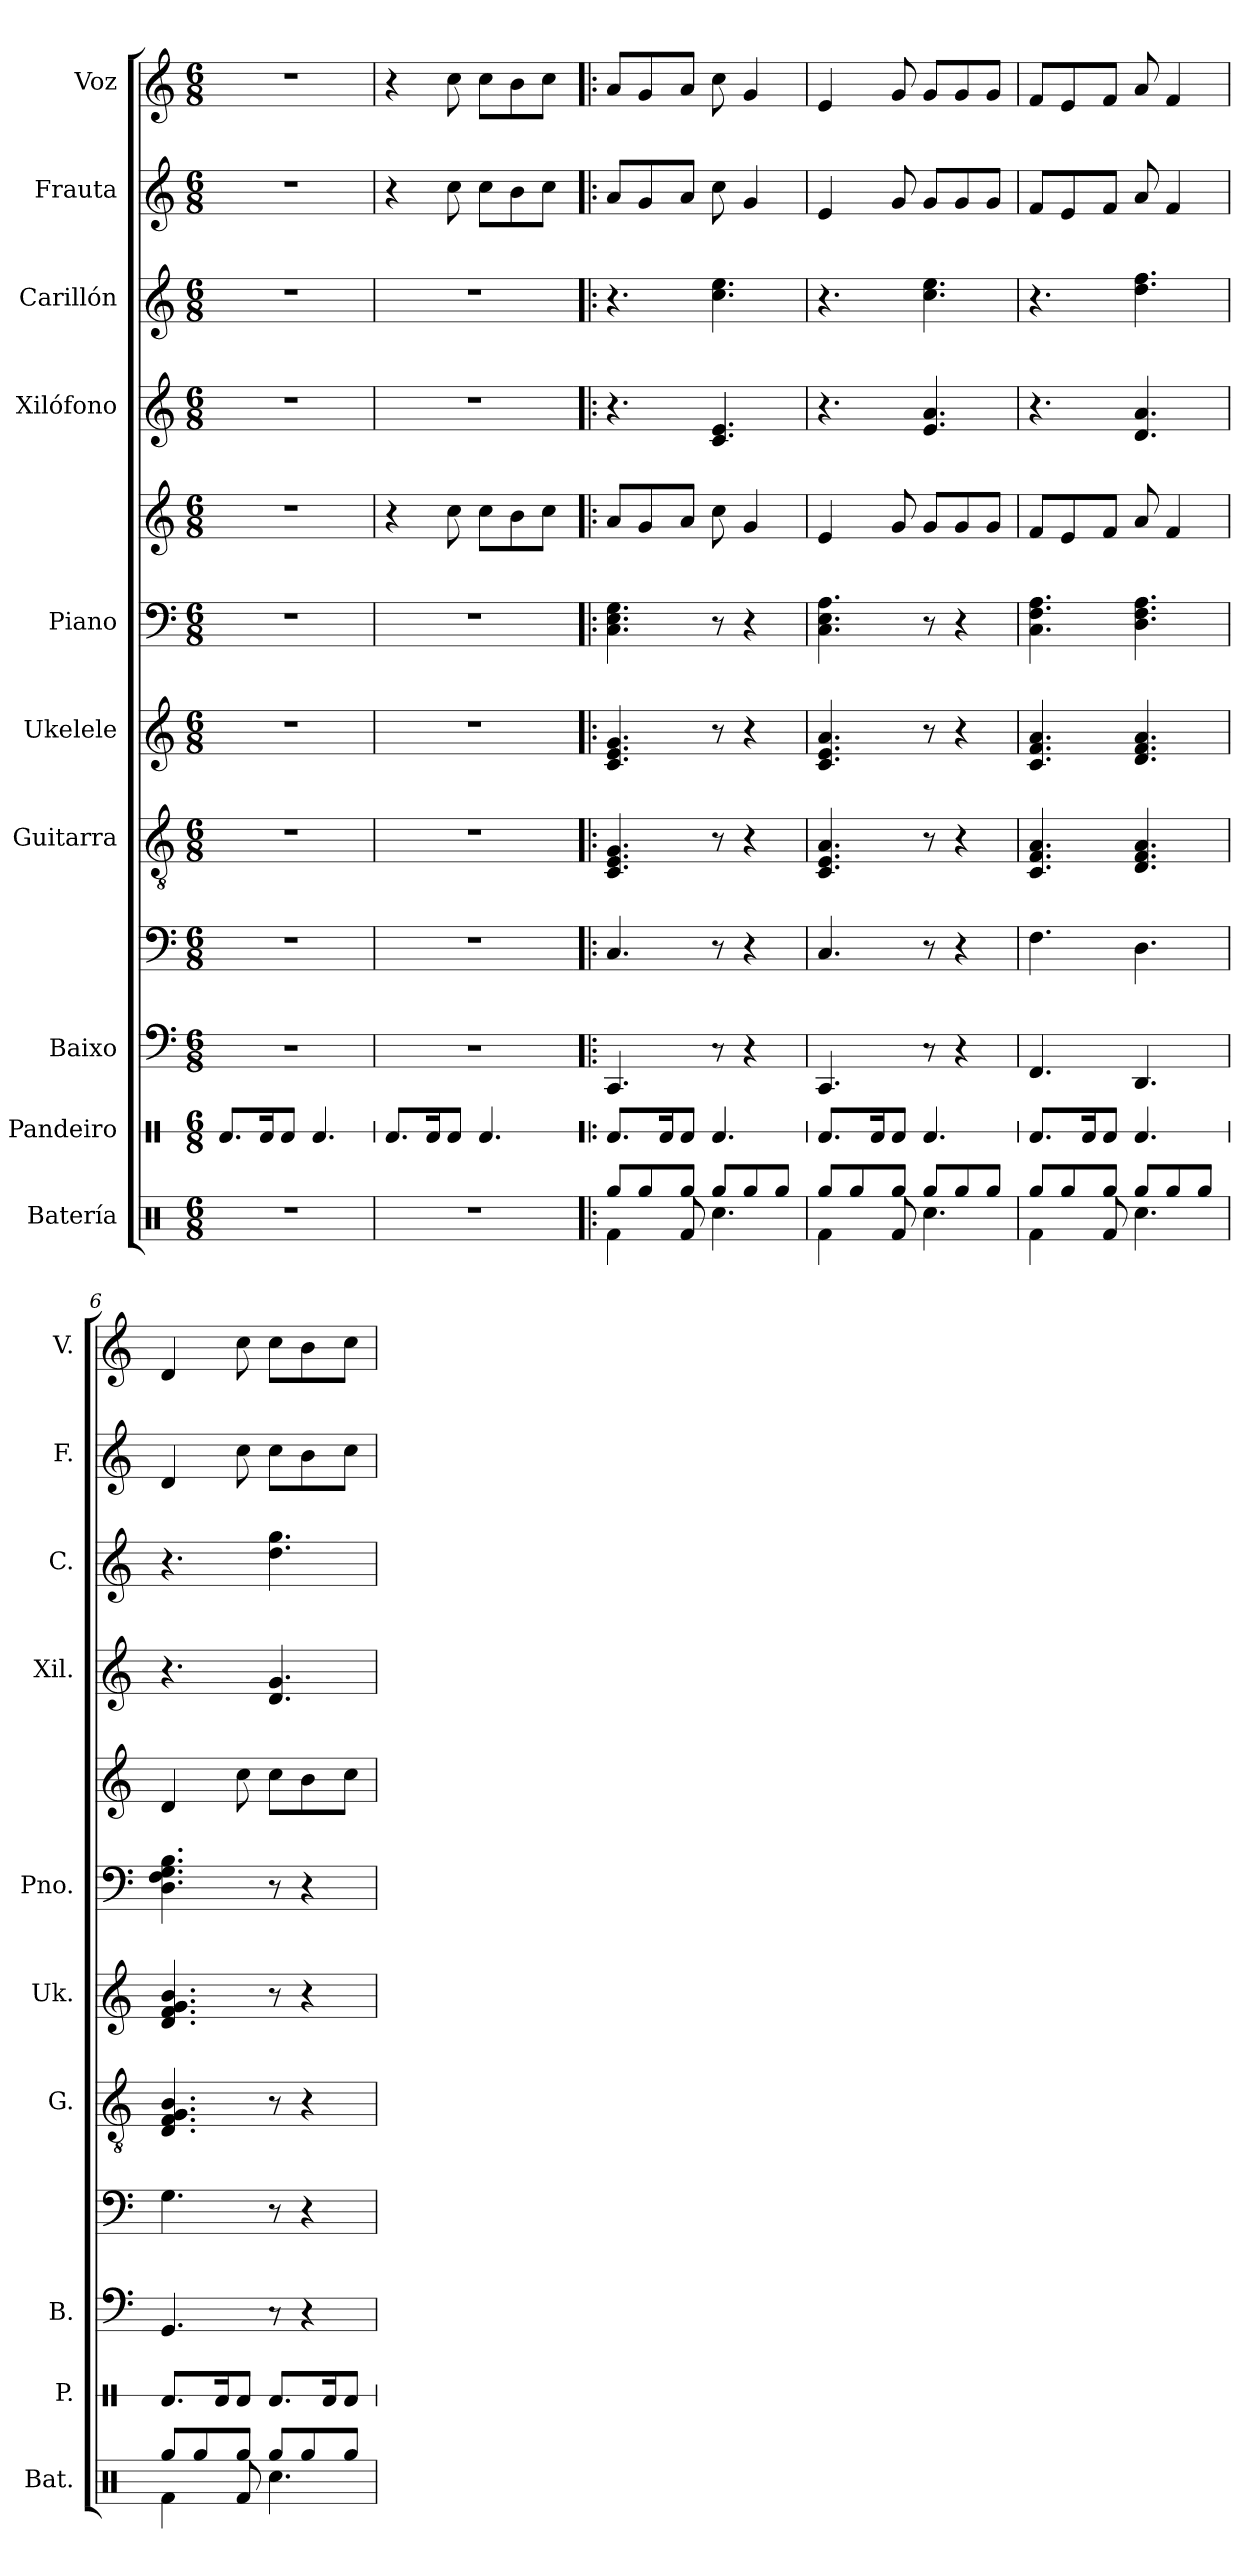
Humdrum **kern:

**kern	**kern	**kern	**kern	**kern	**kern	**kern	**kern	**kern	**kern	**kern	**kern
*part10	*part9	*part8	*part8	*part7	*part6	*part5	*part5	*part4	*part3	*part2	*part1
*staff12	*staff11	*staff10	*staff9	*staff8	*staff7	*staff6	*staff5	*staff4	*staff3	*staff2	*staff1
*I"Batería	*I"Pandeiro	*I"Baixo	*	*I"Guitarra	*I"Ukelele	*I"Piano	*	*I"Xilófono	*I"Carillón	*I"Frauta	*I"Voz
*I'Bat.	*I'P.	*I'B.	*	*I'G.	*I'Uk.	*I'Pno.	*	*I'Xil.	*I'C.	*I'F.	*I'V.
*	*stria1	*stria4	*	*	*	*	*	*	*	*	*
*clefX	*clefX	*	*clefF4	*clefGv2	*clefG2	*clefF4	*clefG2	*clefG2	*clefG2	*clefG2	*clefG2
*	*	*ITrd7c12	*ITrd7c12	*	*	*	*	*ITrd-7c-12	*ITrd-14c-24	*	*
*k[]	*k[]	*k[]	*k[]	*k[]	*k[]	*k[]	*k[]	*k[]	*k[]	*k[]	*k[]
*M6/8	*M6/8	*M6/8	*M6/8	*M6/8	*M6/8	*M6/8	*M6/8	*M6/8	*M6/8	*M6/8	*M6/8
=1	=1	=1	=1	=1	=1	=1	=1	=1	=1	=1	=1
2.r	8.Rd/L	2.r	2.r	2.r	2.r	2.r	2.r	2.r	2.r	2.r	2.r
.	16Rd/K	.	.	.	.	.	.	.	.	.	.
.	8Rd/J	.	.	.	.	.	.	.	.	.	.
.	4.Rd/	.	.	.	.	.	.	.	.	.	.
=2	=2	=2	=2	=2	=2	=2	=2	=2	=2	=2	=2
2.r	8.Rd/L	2.r	2.r	2.r	2.r	2.r	4r	2.r	2.r	4r	4r
.	16Rd/K	.	.	.	.	.	.	.	.	.	.
.	8Rd/J	.	.	.	.	.	8cc\	.	.	8cc\	8cc\
.	4.Rd/	.	.	.	.	.	8cc\L	.	.	8cc\L	8cc\L
.	.	.	.	.	.	.	8b\	.	.	8b\	8b\
.	.	.	.	.	.	.	8cc\J	.	.	8cc\J	8cc\J
=3!|:	=3!|:	=3!|:	=3!|:	=3!|:	=3!|:	=3!|:	=3!|:	=3!|:	=3!|:	=3!|:	=3!|:
*^	*	*	*	*	*	*	*	*	*	*	*
8Rgg/L	4Rf\	8.Rd/L	4.CCC	4.CC/	4.C/ 4.E/ 4.G/	4.c/ 4.e/ 4.g/	4.C\ 4.E\ 4.G\	8a/L	4.r	4.r	8a/L	8a/L
8Rgg/	.	.	.	.	.	.	.	8g/	.	.	8g/	8g/
.	.	16Rd/K	.	.	.	.	.	.	.	.	.	.
8Rgg/J	8Rf/	8Rd/J	.	.	.	.	.	8a/J	.	.	8a/J	8a/J
8Rgg/L	4.Rcc\	4.Rd/	8r	8r	8r	8r	8r	8cc\	4.cc/ 4.ee/	4.cccc\ 4.eeee\	8cc\	8cc\
8Rgg/	.	.	4r	4r	4r	4r	4r	4g/	.	.	4g/	4g/
8Rgg/J	.	.	.	.	.	.	.	.	.	.	.	.
=4	=4	=4	=4	=4	=4	=4	=4	=4	=4	=4	=4	=4
8Rgg/L	4Rf\	8.Rd/L	4.CCC	4.CC/	4.C/ 4.E/ 4.A/	4.c/ 4.e/ 4.a/	4.C\ 4.E\ 4.A\	4e/	4.r	4.r	4e/	4e/
8Rgg/	.	.	.	.	.	.	.	.	.	.	.	.
.	.	16Rd/K	.	.	.	.	.	.	.	.	.	.
8Rgg/J	8Rf/	8Rd/J	.	.	.	.	.	8g/	.	.	8g/	8g/
8Rgg/L	4.Rcc\	4.Rd/	8r	8r	8r	8r	8r	8g/L	4.ee/ 4.aa/	4.cccc\ 4.eeee\	8g/L	8g/L
8Rgg/	.	.	4r	4r	4r	4r	4r	8g/	.	.	8g/	8g/
8Rgg/J	.	.	.	.	.	.	.	8g/J	.	.	8g/J	8g/J
=5	=5	=5	=5	=5	=5	=5	=5	=5	=5	=5	=5	=5
8Rgg/L	4Rf\	8.Rd/L	4.FFF	4.FF\	4.C/ 4.F/ 4.A/	4.c/ 4.f/ 4.a/	4.C\ 4.F\ 4.A\	8f/L	4.r	4.r	8f/L	8f/L
8Rgg/	.	.	.	.	.	.	.	8e/	.	.	8e/	8e/
.	.	16Rd/K	.	.	.	.	.	.	.	.	.	.
8Rgg/J	8Rf/	8Rd/J	.	.	.	.	.	8f/J	.	.	8f/J	8f/J
8Rgg/L	4.Rcc\	4.Rd/	4.DDD	4.DD\	4.D/ 4.F/ 4.A/	4.d/ 4.f/ 4.a/	4.D\ 4.F\ 4.A\	8a/	4.dd/ 4.aa/	4.dddd\ 4.ffff\	8a/	8a/
8Rgg/	.	.	.	.	.	.	.	4f/	.	.	4f/	4f/
8Rgg/J	.	.	.	.	.	.	.	.	.	.	.	.
!!LO:PB:g=z
=6	=6	=6	=6	=6	=6	=6	=6	=6	=6	=6	=6	=6
8Rgg/L	4Rf\	8.Rd/L	4.GGG	4.GG\	4.D/ 4.F/ 4.G/ 4.B/	4.d/ 4.f/ 4.g/ 4.b/	4.D\ 4.F\ 4.G\ 4.B\	4d/	4.r	4.r	4d/	4d/
8Rgg/	.	.	.	.	.	.	.	.	.	.	.	.
.	.	16Rd/K	.	.	.	.	.	.	.	.	.	.
8Rgg/J	8Rf/	8Rd/J	.	.	.	.	.	8cc\	.	.	8cc\	8cc\
8Rgg/L	4.Rcc\	8.Rd/L	8r	8r	8r	8r	8r	8cc\L	4.dd/ 4.gg/	4.dddd\ 4.gggg\	8cc\L	8cc\L
8Rgg/	.	.	4r	4r	4r	4r	4r	8b\	.	.	8b\	8b\
.	.	16Rd/K	.	.	.	.	.	.	.	.	.	.
8Rgg/J	.	8Rd/J	.	.	.	.	.	8cc\J	.	.	8cc\J	8cc\J
*v	*v	*	*	*	*	*	*	*	*	*	*	*
=	=	=	=	=	=	=	=	=	=	=	=
*-	*-	*-	*-	*-	*-	*-	*-	*-	*-	*-	*-
